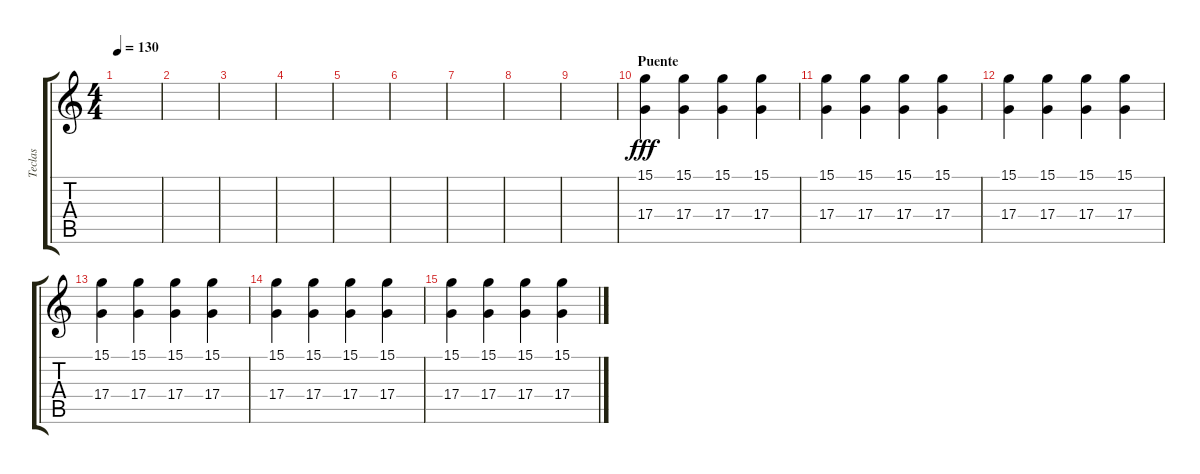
\track ("Teclas" "Teclas") {instrument acousticgrandpiano}
\staff {score tabs}
\tuning (E4 B3 G3 D3 A2 E2) {hide}
\ts (4 4)
\tempo 130
\clef g2
\ks c
|
|
|
|
|
|
|
|
|
\section ("" "Puente")
(15.1 17.4).4{dy fff volume 14 instrument acousticgrandpiano} (15.1 17.4).4 (15.1 17.4).4 (15.1 17.4).4 |
(15.1 17.4).4 (15.1 17.4).4 (15.1 17.4).4 (15.1 17.4).4 |
(15.1 17.4).4 (15.1 17.4).4 (15.1 17.4).4 (15.1 17.4).4 |
(15.1 17.4).4 (15.1 17.4).4 (15.1 17.4).4 (15.1 17.4).4 |
(15.1 17.4).4 (15.1 17.4).4 (15.1 17.4).4 (15.1 17.4).4 |
(15.1 17.4).4 (15.1 17.4).4 (15.1 17.4).4 (15.1 17.4).4
